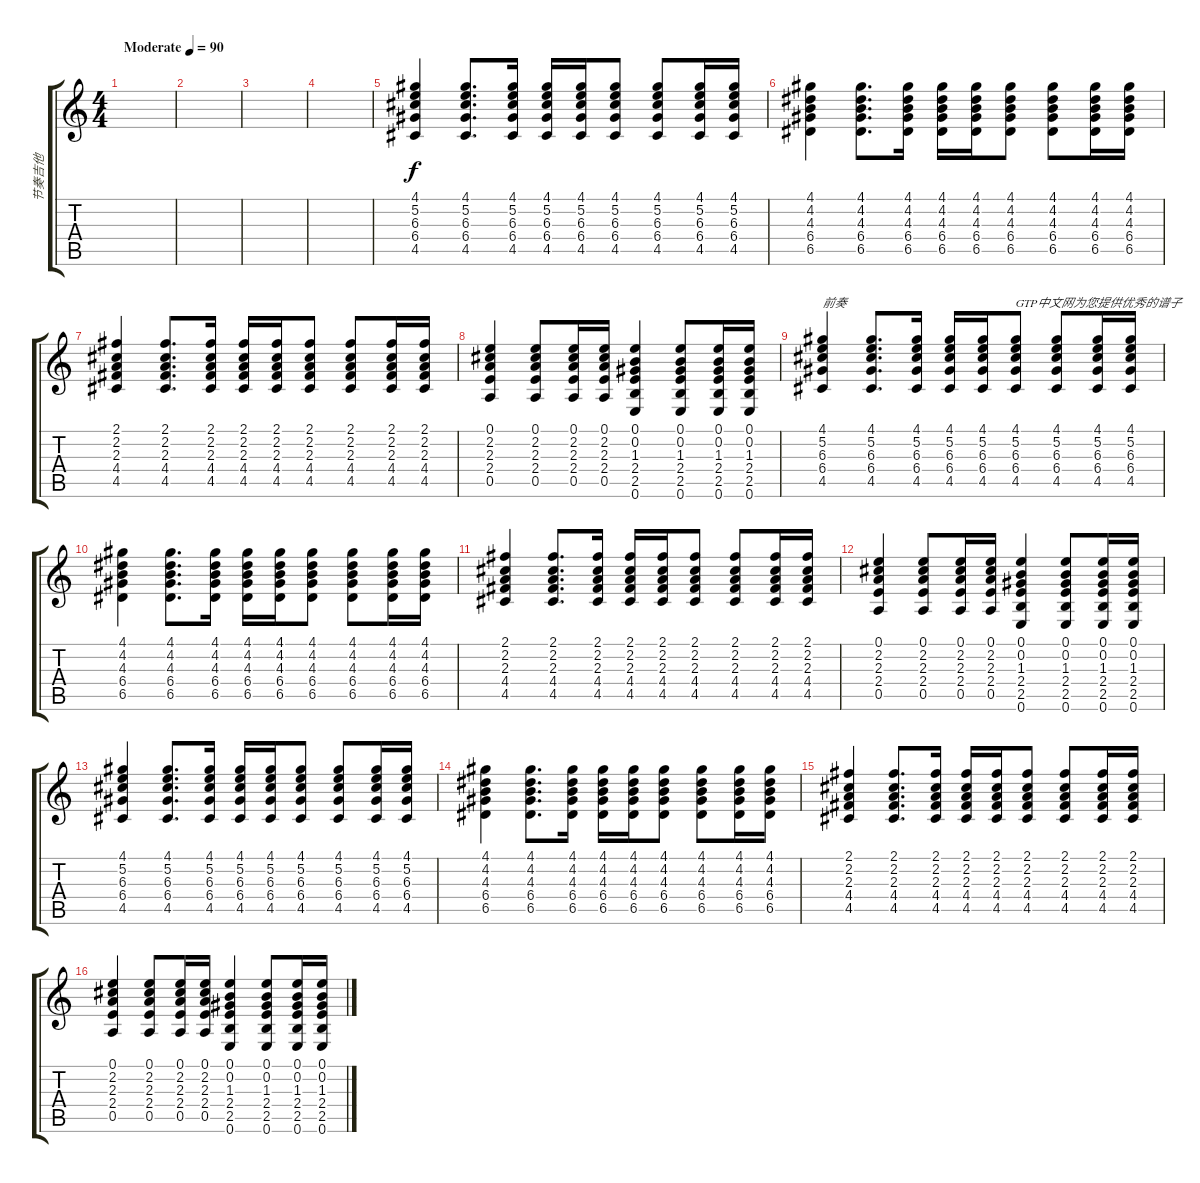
\track ("节奏吉他" "节奏吉他") {instrument acousticguitarsteel}
\staff {score tabs}
\tuning (E4 B3 G3 D3 A2 E2) {hide}
\ts (4 4)
\tempo (90 "Moderate")
\clef g2
\ks c
|
|
|
|
(4.1 5.2 6.3 6.4 4.5).4 (4.1 5.2 6.3 6.4 4.5).8{d} (4.1 5.2 6.3 6.4 4.5).16 (4.1 5.2 6.3 6.4 4.5).16 (4.1 5.2 6.3 6.4 4.5).16 (4.1 5.2 6.3 6.4 4.5).8 (4.1 5.2 6.3 6.4 4.5).8 (4.1 5.2 6.3 6.4 4.5).16 (4.1 5.2 6.3 6.4 4.5).16 |
(4.1 4.2 4.3 6.4 6.5).4 (4.1 4.2 4.3 6.4 6.5).8{d} (4.1 4.2 4.3 6.4 6.5).16 (4.1 4.2 4.3 6.4 6.5).16 (4.1 4.2 4.3 6.4 6.5).16 (4.1 4.2 4.3 6.4 6.5).8 (4.1 4.2 4.3 6.4 6.5).8 (4.1 4.2 4.3 6.4 6.5).16 (4.1 4.2 4.3 6.4 6.5).16 |
(2.1 2.2 2.3 4.4 4.5).4 (2.1 2.2 2.3 4.4 4.5).8{d} (2.1 2.2 2.3 4.4 4.5).16 (2.1 2.2 2.3 4.4 4.5).16 (2.1 2.2 2.3 4.4 4.5).16 (2.1 2.2 2.3 4.4 4.5).8 (2.1 2.2 2.3 4.4 4.5).8 (2.1 2.2 2.3 4.4 4.5).16 (2.1 2.2 2.3 4.4 4.5).16 |
(0.1 2.2 2.3 2.4 0.5).4 (0.1 2.2 2.3 2.4 0.5).8 (0.1 2.2 2.3 2.4 0.5).16 (0.1 2.2 2.3 2.4 0.5).16 (0.1 0.2 1.3 2.4 2.5 0.6).4 (0.1 0.2 1.3 2.4 2.5 0.6).8 (0.1 0.2 1.3 2.4 2.5 0.6).16 (0.1 0.2 1.3 2.4 2.5 0.6).16 |
(4.1 5.2 6.3 6.4 4.5).4{txt "前奏"} (4.1 5.2 6.3 6.4 4.5).8{d} (4.1 5.2 6.3 6.4 4.5).16 (4.1 5.2 6.3 6.4 4.5).16 (4.1 5.2 6.3 6.4 4.5).16 (4.1 5.2 6.3 6.4 4.5).8{txt "GTP中文网为您提供优秀的谱子"} (4.1 5.2 6.3 6.4 4.5).8 (4.1 5.2 6.3 6.4 4.5).16 (4.1 5.2 6.3 6.4 4.5).16 |
(4.1 4.2 4.3 6.4 6.5).4 (4.1 4.2 4.3 6.4 6.5).8{d} (4.1 4.2 4.3 6.4 6.5).16 (4.1 4.2 4.3 6.4 6.5).16 (4.1 4.2 4.3 6.4 6.5).16 (4.1 4.2 4.3 6.4 6.5).8 (4.1 4.2 4.3 6.4 6.5).8 (4.1 4.2 4.3 6.4 6.5).16 (4.1 4.2 4.3 6.4 6.5).16 |
(2.1 2.2 2.3 4.4 4.5).4 (2.1 2.2 2.3 4.4 4.5).8{d} (2.1 2.2 2.3 4.4 4.5).16 (2.1 2.2 2.3 4.4 4.5).16 (2.1 2.2 2.3 4.4 4.5).16 (2.1 2.2 2.3 4.4 4.5).8 (2.1 2.2 2.3 4.4 4.5).8 (2.1 2.2 2.3 4.4 4.5).16 (2.1 2.2 2.3 4.4 4.5).16 |
(0.1 2.2 2.3 2.4 0.5).4 (0.1 2.2 2.3 2.4 0.5).8 (0.1 2.2 2.3 2.4 0.5).16 (0.1 2.2 2.3 2.4 0.5).16 (0.1 0.2 1.3 2.4 2.5 0.6).4 (0.1 0.2 1.3 2.4 2.5 0.6).8 (0.1 0.2 1.3 2.4 2.5 0.6).16 (0.1 0.2 1.3 2.4 2.5 0.6).16 |
(4.1 5.2 6.3 6.4 4.5).4 (4.1 5.2 6.3 6.4 4.5).8{d} (4.1 5.2 6.3 6.4 4.5).16 (4.1 5.2 6.3 6.4 4.5).16 (4.1 5.2 6.3 6.4 4.5).16 (4.1 5.2 6.3 6.4 4.5).8 (4.1 5.2 6.3 6.4 4.5).8 (4.1 5.2 6.3 6.4 4.5).16 (4.1 5.2 6.3 6.4 4.5).16 |
(4.1 4.2 4.3 6.4 6.5).4 (4.1 4.2 4.3 6.4 6.5).8{d} (4.1 4.2 4.3 6.4 6.5).16 (4.1 4.2 4.3 6.4 6.5).16 (4.1 4.2 4.3 6.4 6.5).16 (4.1 4.2 4.3 6.4 6.5).8 (4.1 4.2 4.3 6.4 6.5).8 (4.1 4.2 4.3 6.4 6.5).16 (4.1 4.2 4.3 6.4 6.5).16 |
(2.1 2.2 2.3 4.4 4.5).4 (2.1 2.2 2.3 4.4 4.5).8{d} (2.1 2.2 2.3 4.4 4.5).16 (2.1 2.2 2.3 4.4 4.5).16 (2.1 2.2 2.3 4.4 4.5).16 (2.1 2.2 2.3 4.4 4.5).8 (2.1 2.2 2.3 4.4 4.5).8 (2.1 2.2 2.3 4.4 4.5).16 (2.1 2.2 2.3 4.4 4.5).16 |
(0.1 2.2 2.3 2.4 0.5).4 (0.1 2.2 2.3 2.4 0.5).8 (0.1 2.2 2.3 2.4 0.5).16 (0.1 2.2 2.3 2.4 0.5).16 (0.1 0.2 1.3 2.4 2.5 0.6).4 (0.1 0.2 1.3 2.4 2.5 0.6).8 (0.1 0.2 1.3 2.4 2.5 0.6).16 (0.1 0.2 1.3 2.4 2.5 0.6).16
